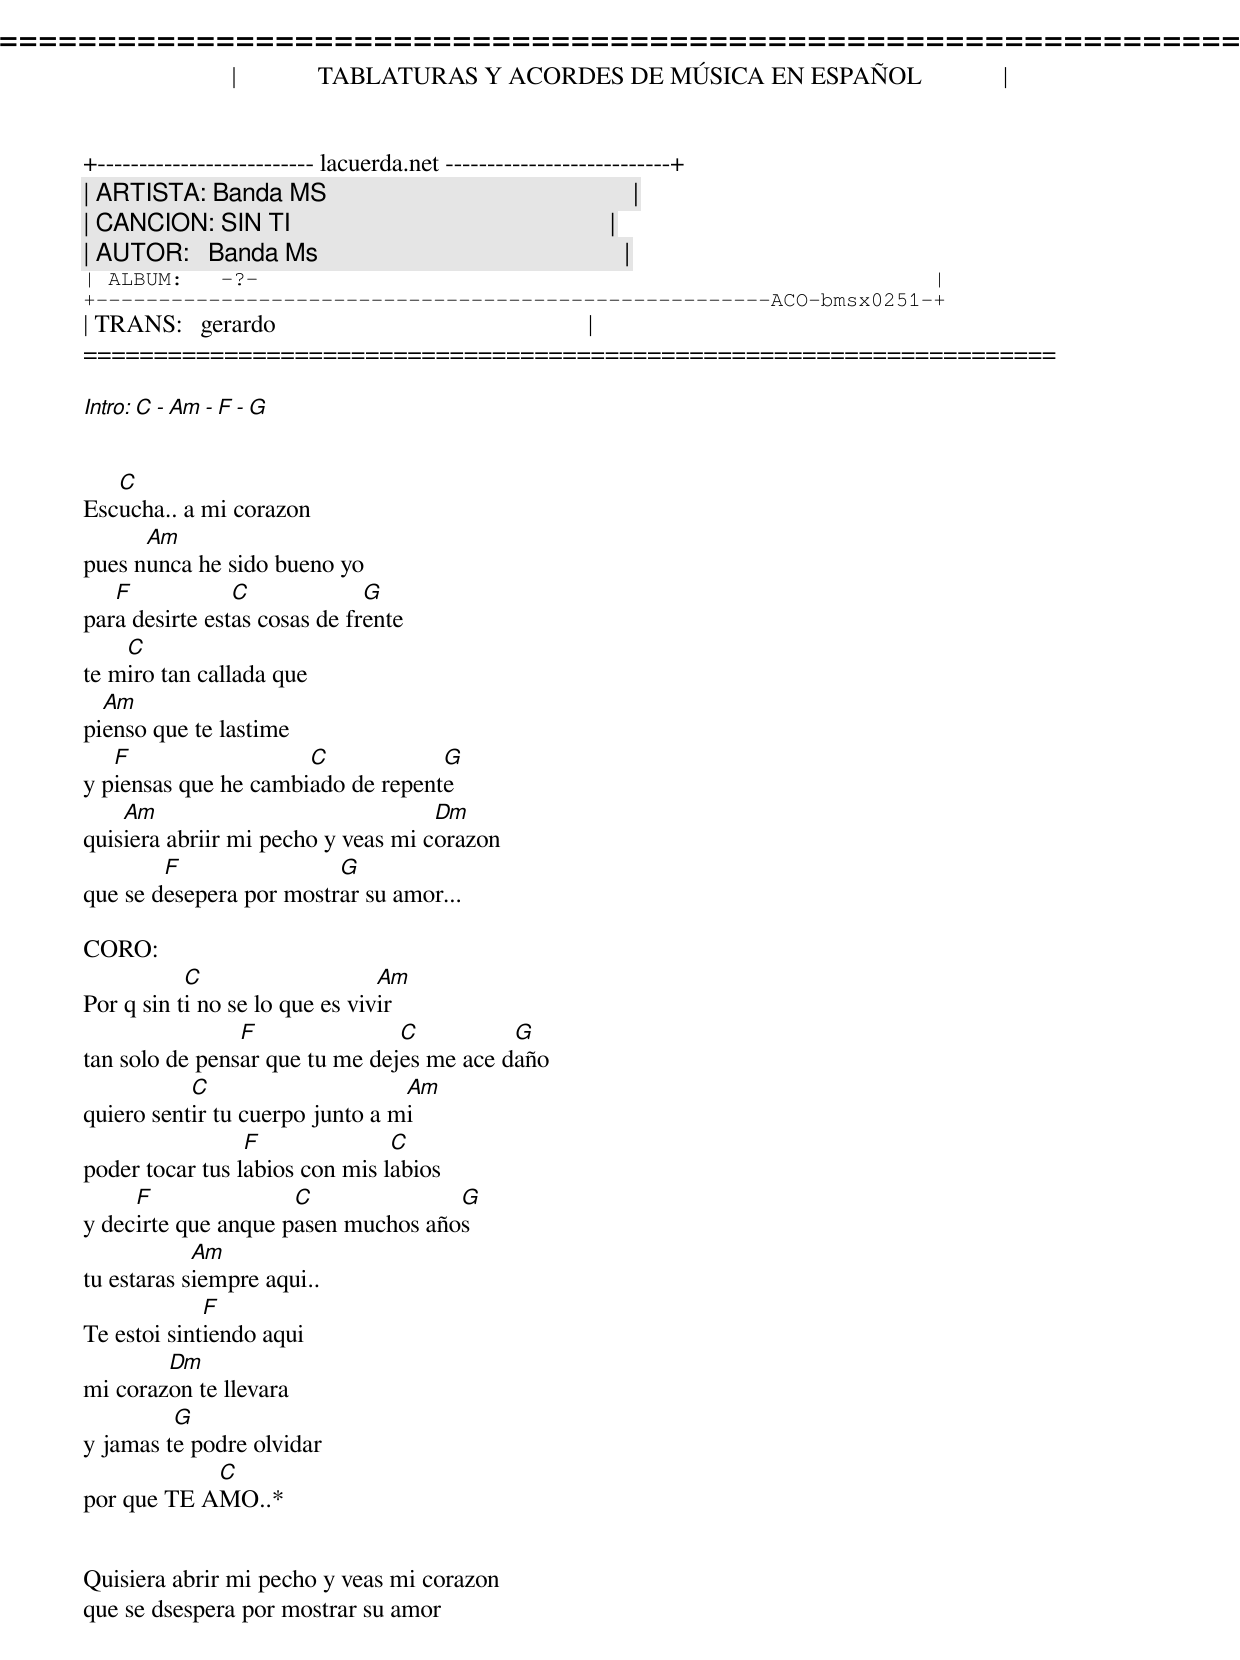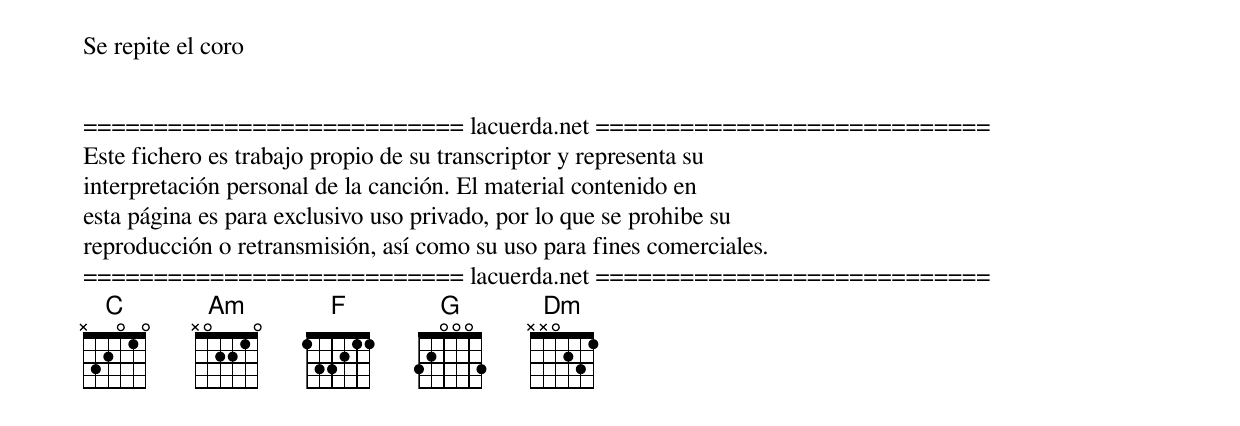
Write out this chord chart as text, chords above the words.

=====================================================================
|             TABLATURAS Y ACORDES DE MÚSICA EN ESPAÑOL             |
+-------------------------- lacuerda.net ---------------------------+
| ARTISTA: Banda MS                                                 |
| CANCION: SIN TI                                                   |
| AUTOR:   Banda Ms                                                 |
| ALBUM:   -?-                                                      |
+------------------------------------------------------ACO-bmsx0251-+
| TRANS:   gerardo                                                  |
=====================================================================

Intro: C - Am - F - G


   C
Escucha.. a mi corazon
      Am
pues nunca he sido bueno yo
   F            C             G
para desirte estas cosas de frente
    C
te miro tan callada que
  Am
pienso que te lastime
   F                  C            G
y piensas que he cambiado de repente
    Am                              Dm
quisiera abriir mi pecho y veas mi corazon
        F                G
que se desepera por mostrar su amor...

CORO:
           C                    Am
Por q sin ti no se lo que es vivir
                F               C          G
tan solo de pensar que tu me dejes me ace daño
           C                     Am
quiero sentir tu cuerpo junto a mi
                 F              C
poder tocar tus labios con mis labios
     F               C              G
y decirte que anque pasen muchos años
            Am
tu estaras siempre aqui..
             F
Te estoi sintiendo aqui
        Dm
mi corazon te llevara
         G
y jamas te podre olvidar
            C
por que TE AMO..*


Quisiera abrir mi pecho y veas mi corazon
que se dsespera por mostrar su amor

Se repite el coro


=========================== lacuerda.net ============================
Este fichero es trabajo propio de su transcriptor y representa su
interpretación personal de la canción. El material contenido en
esta página es para exclusivo uso privado, por lo que se prohibe su
reproducción o retransmisión, así como su uso para fines comerciales.
=========================== lacuerda.net ============================
